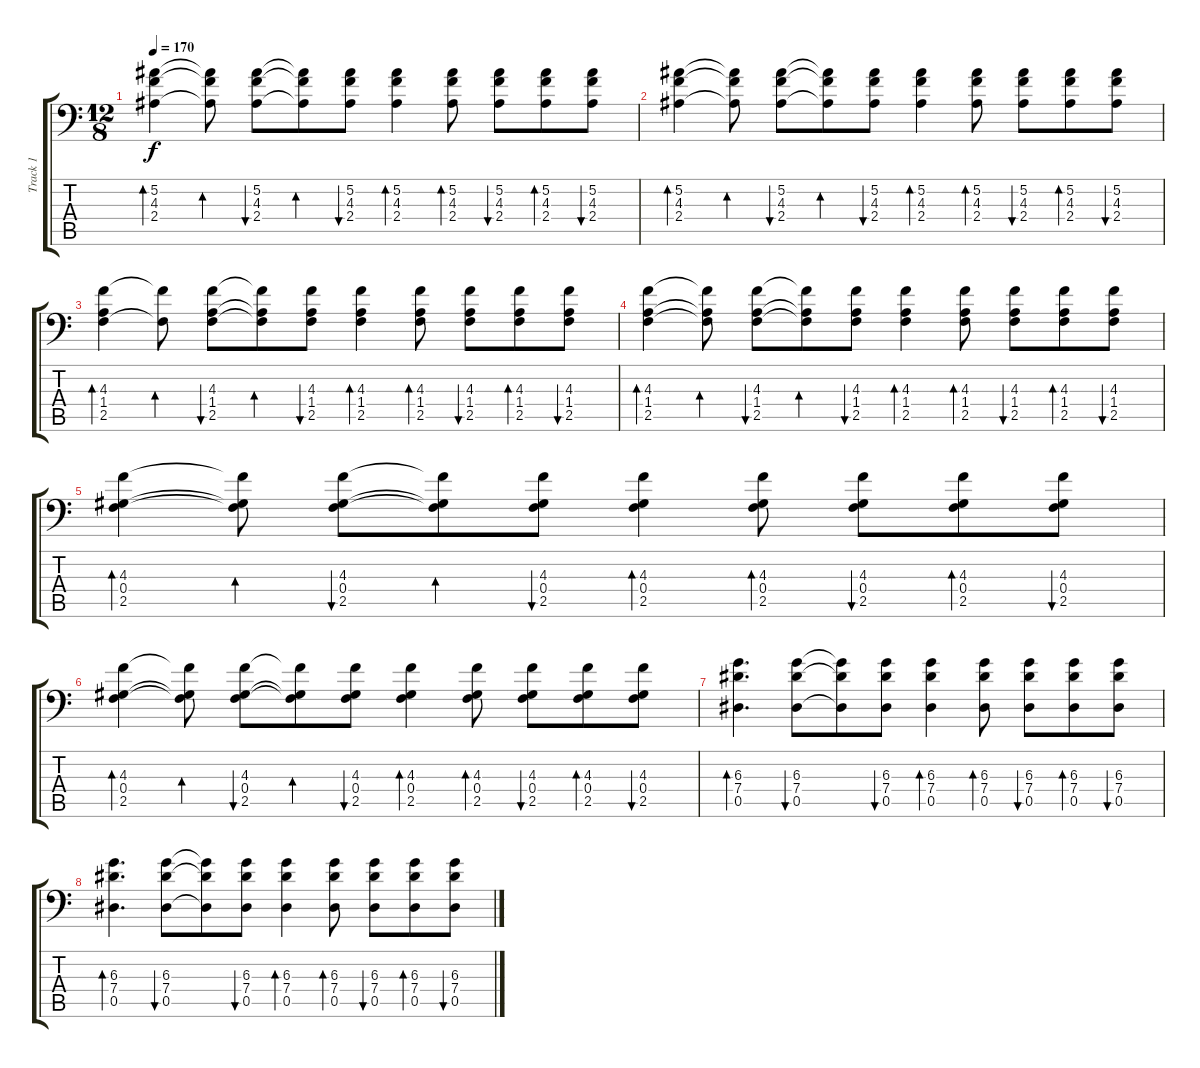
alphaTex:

\track ("Track 1" "Track 1") {instrument acousticguitarsteel}
\staff {score tabs}
\tuning (Bb3 F3 Db3 Ab2 Eb2 Bb1) {hide}
\ts (12 8)
\tempo 170
\clef f4
\ks c
(5.2 4.3 2.4).4{bd 240 dy f} (5.2{t} 4.3{t} 2.4{t}).8{bd 240} (5.2 4.3 2.4).8{bu 240} (5.2{t} 4.3{t} 2.4{t}).8{bd 240} (5.2 4.3 2.4).8{bu 240} (5.2 4.3 2.4).4{bd 240} (5.2 4.3 2.4).8{bd 240} (5.2 4.3 2.4).8{bu 240} (5.2 4.3 2.4).8{bd 240} (5.2 4.3 2.4).8{bu 240} |
(5.2 4.3 2.4).4{bd 240} (5.2{t} 4.3{t} 2.4{t}).8{bd 240} (5.2 4.3 2.4).8{bu 240} (5.2{t} 4.3{t} 2.4{t}).8{bd 240} (5.2 4.3 2.4).8{bu 240} (5.2 4.3 2.4).4{bd 240} (5.2 4.3 2.4).8{bd 240} (5.2 4.3 2.4).8{bu 240} (5.2 4.3 2.4).8{bd 240} (5.2 4.3 2.4).8{bu 240} |
(4.3 1.4 2.5).4{bd 240} (4.3{t} 2.5{t}).8{bd 240} (4.3 1.4 2.5).8{bu 240} (4.3{t} 1.4{t} 2.5{t}).8{bd 240} (4.3 1.4 2.5).8{bu 240} (4.3 1.4 2.5).4{bd 240} (4.3 1.4 2.5).8{bd 240} (4.3 1.4 2.5).8{bu 240} (4.3 1.4 2.5).8{bd 240} (4.3 1.4 2.5).8{bu 240} |
(4.3 1.4 2.5).4{bd 240} (4.3{t} 1.4{t} 2.5{t}).8{bd 240} (4.3 1.4 2.5).8{bu 240} (4.3{t} 1.4{t} 2.5{t}).8{bd 240} (4.3 1.4 2.5).8{bu 240} (4.3 1.4 2.5).4{bd 240} (4.3 1.4 2.5).8{bd 240} (4.3 1.4 2.5).8{bu 240} (4.3 1.4 2.5).8{bd 240} (4.3 1.4 2.5).8{bu 240} |
(4.3 0.4 2.5).4{bd 240} (4.3{t} 0.4{t} 2.5{t}).8{bd 240} (4.3 0.4 2.5).8{bu 240} (4.3{t} 0.4{t} 2.5{t}).8{bd 240} (4.3 0.4 2.5).8{bu 240} (4.3 0.4 2.5).4{bd 240} (4.3 0.4 2.5).8{bd 240} (4.3 0.4 2.5).8{bu 240} (4.3 0.4 2.5).8{bd 240} (4.3 0.4 2.5).8{bu 240} |
(4.3 0.4 2.5).4{bd 240} (4.3{t} 0.4{t} 2.5{t}).8{bd 240} (4.3 0.4 2.5).8{bu 240} (4.3{t} 0.4{t} 2.5{t}).8{bd 240} (4.3 0.4 2.5).8{bu 240} (4.3 0.4 2.5).4{bd 240} (4.3 0.4 2.5).8{bd 240} (4.3 0.4 2.5).8{bu 240} (4.3 0.4 2.5).8{bd 240} (4.3 0.4 2.5).8{bu 240} |
(6.3 7.4 0.5).4{d bd 240} (6.3 7.4 0.5).8{bu 240} (6.3{t} 7.4{t} 0.5{t}).8 (6.3 7.4 0.5).8{bu 240} (6.3 7.4 0.5).4{bd 240} (6.3 7.4 0.5).8{bd 240} (6.3 7.4 0.5).8{bu 240} (6.3 7.4 0.5).8{bd 240} (6.3 7.4 0.5).8{bu 240} |
(6.3 7.4 0.5).4{d bd 240} (6.3 7.4 0.5).8{bu 240} (6.3{t} 7.4{t} 0.5{t}).8 (6.3 7.4 0.5).8{bu 240} (6.3 7.4 0.5).4{bd 240} (6.3 7.4 0.5).8{bd 240} (6.3 7.4 0.5).8{bu 240} (6.3 7.4 0.5).8{bd 240} (6.3 7.4 0.5).8{bu 240}
